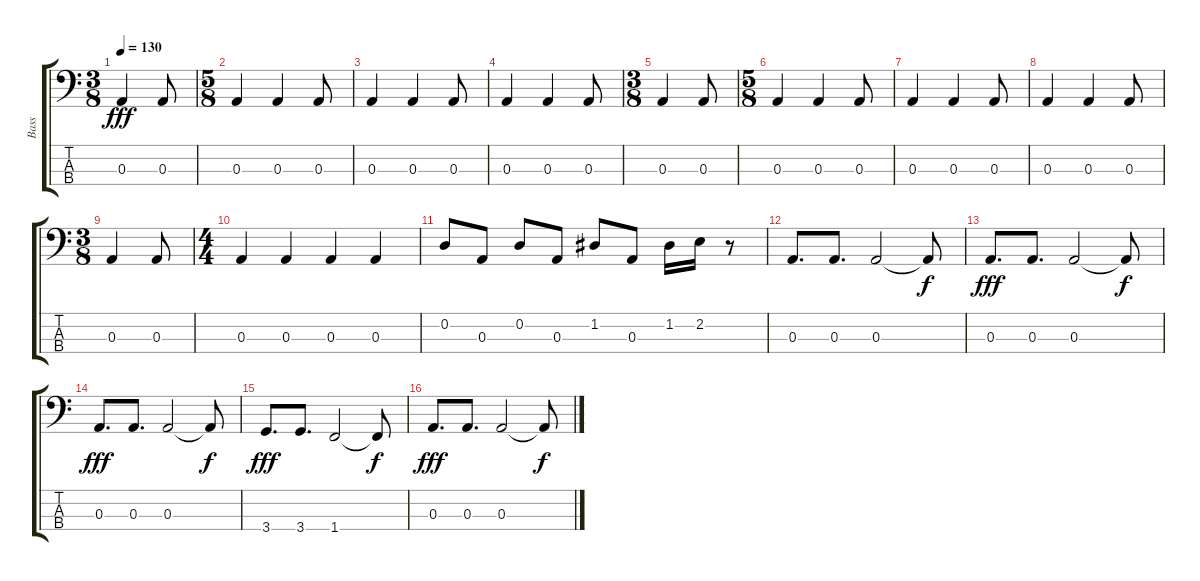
\track ("Bass" "Bass") {instrument electricbasspick}
\staff {score tabs}
\tuning (G2 D2 A1 E1) {hide}
\ts (3 8)
\tempo 130
\clef f4
\ks c
0.3.4{dy fff} 0.3.8 |
\ts (5 8)
0.3.4 0.3.4 0.3.8 |
0.3.4 0.3.4 0.3.8 |
0.3.4 0.3.4 0.3.8 |
\ts (3 8)
0.3.4 0.3.8 |
\ts (5 8)
0.3.4 0.3.4 0.3.8 |
0.3.4 0.3.4 0.3.8 |
0.3.4 0.3.4 0.3.8 |
\ts (3 8)
0.3.4 0.3.8 |
\ts (4 4)
0.3.4 0.3.4 0.3.4 0.3.4 |
0.2.8 0.3.8 0.2.8 0.3.8 1.2.8 0.3.8 1.2.16 2.2.16 r.8 |
0.3.8{d} 0.3.8{d} 0.3.2 0.3{t}.8{dy f} |
0.3.8{d dy fff} 0.3.8{d} 0.3.2 0.3{t}.8{dy f} |
0.3.8{d dy fff} 0.3.8{d} 0.3.2 0.3{t}.8{dy f} |
3.4.8{d dy fff} 3.4.8{d} 1.4.2 1.4{t}.8{dy f} |
0.3.8{d dy fff} 0.3.8{d} 0.3.2 0.3{t}.8{dy f}
